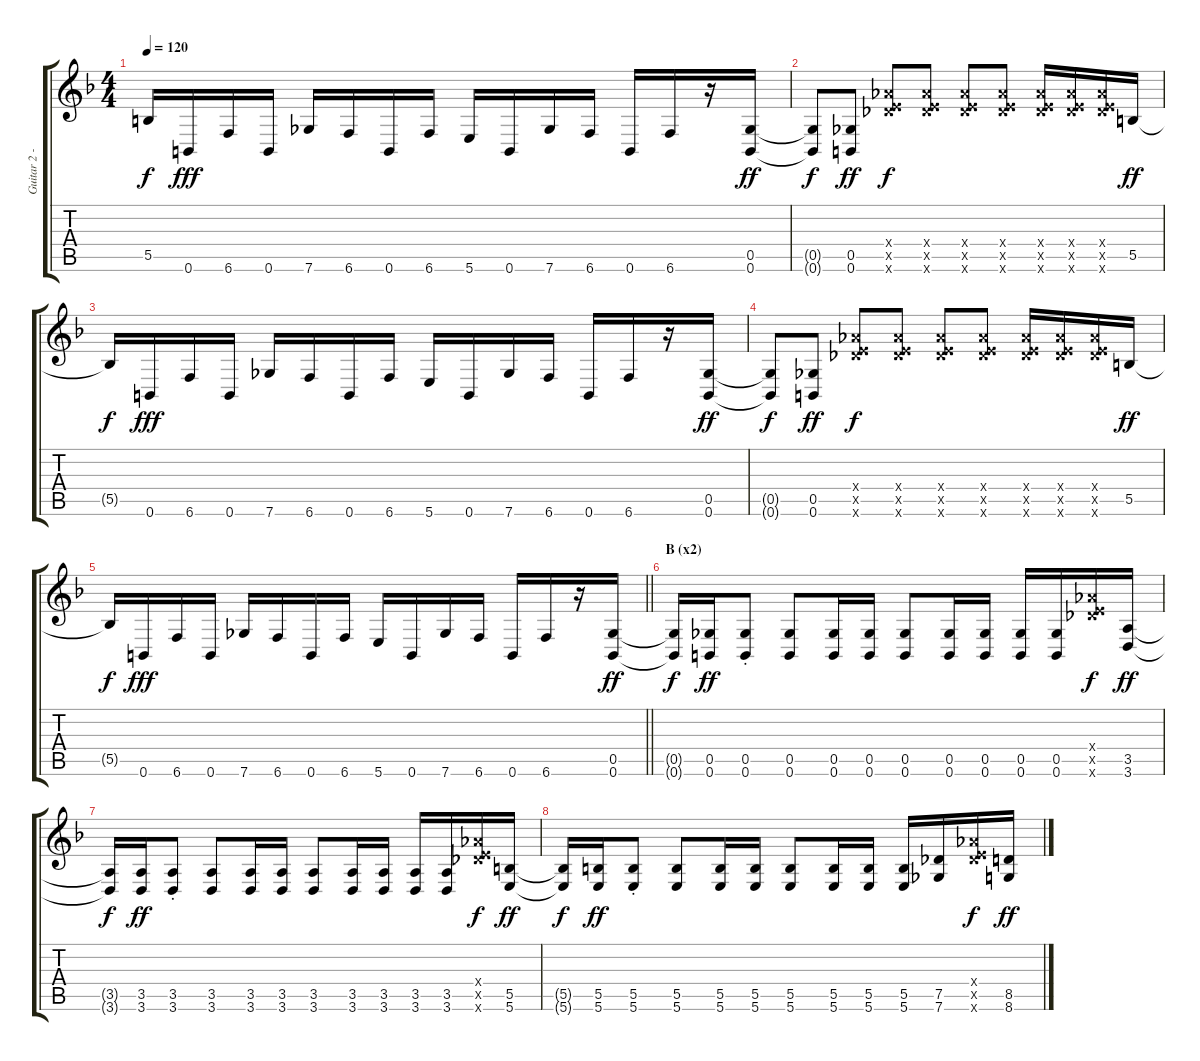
\track ("Guitar 2 - Uruha" "Guitar 2 -") {instrument overdrivenguitar}
\staff {score tabs}
\tuning (Db4 Ab3 E3 B2 Gb2 B1) {hide}
\ts (4 4)
\tempo 120
\clef g2
\ks f
5.5{t}.16{dy f} 0.6.16{dy fff} 6.6.16 0.6.16 7.6.16 6.6.16 0.6.16 6.6.16 5.6.16 0.6.16 7.6.16 6.6.16 0.6.16 6.6.16 r.16 (0.5 0.6).16{dy ff} |
(0.5{t} 0.6{t}).8{dy f} (0.5 0.6).8{dy ff} (9.4{x} 10.5{x} 14.6{x}).8{dy f} (9.4{x} 10.5{x} 14.6{x}).8 (9.4{x} 10.5{x} 14.6{x}).8 (9.4{x} 10.5{x} 14.6{x}).8 (9.4{x} 10.5{x} 14.6{x}).16 (9.4{x} 10.5{x} 14.6{x}).16 (9.4{x} 10.5{x} 14.6{x}).16 5.5.16{dy ff} |
5.5{t}.16{dy f} 0.6.16{dy fff} 6.6.16 0.6.16 7.6.16 6.6.16 0.6.16 6.6.16 5.6.16 0.6.16 7.6.16 6.6.16 0.6.16 6.6.16 r.16 (0.5 0.6).16{dy ff} |
(0.5{t} 0.6{t}).8{dy f} (0.5 0.6).8{dy ff} (9.4{x} 10.5{x} 14.6{x}).8{dy f} (9.4{x} 10.5{x} 14.6{x}).8 (9.4{x} 10.5{x} 14.6{x}).8 (9.4{x} 10.5{x} 14.6{x}).8 (9.4{x} 10.5{x} 14.6{x}).16 (9.4{x} 10.5{x} 14.6{x}).16 (9.4{x} 10.5{x} 14.6{x}).16 5.5.16{dy ff} |
\barLineRight lightlight
5.5{t}.16{dy f} 0.6.16{dy fff} 6.6.16 0.6.16 7.6.16 6.6.16 0.6.16 6.6.16 5.6.16 0.6.16 7.6.16 6.6.16 0.6.16 6.6.16 r.16 (0.5 0.6).16{dy ff} |
\section ("" "B (x2)")
(0.5{t} 0.6{t}).16{dy f} (0.5 0.6).16{dy ff} (0.5{st} 0.6{st}).8 (0.5 0.6).8 (0.5 0.6).16 (0.5 0.6).16 (0.5 0.6).8 (0.5 0.6).16 (0.5 0.6).16 (0.5 0.6).16 (0.5 0.6).16 (9.4{x} 10.5{x} 14.6{x}).16{dy f} (3.5 3.6).16{dy ff} |
(3.5{t} 3.6{t}).16{dy f} (3.5 3.6).16{dy ff} (3.5{st} 3.6{st}).8 (3.5 3.6).8 (3.5 3.6).16 (3.5 3.6).16 (3.5 3.6).8 (3.5 3.6).16 (3.5 3.6).16 (3.5 3.6).16 (3.5 3.6).16 (9.4{x} 10.5{x} 14.6{x}).16{dy f} (5.5 5.6).16{dy ff} |
(5.5{t} 5.6{t}).16{dy f} (5.5 5.6).16{dy ff} (5.5{st} 5.6{st}).8 (5.5 5.6).8 (5.5 5.6).16 (5.5 5.6).16 (5.5 5.6).8 (5.5 5.6).16 (5.5 5.6).16 (5.5 5.6).16 (7.5 7.6).16 (9.4{x} 10.5{x} 14.6{x}).16{dy f} (8.5 8.6).16{dy ff}
